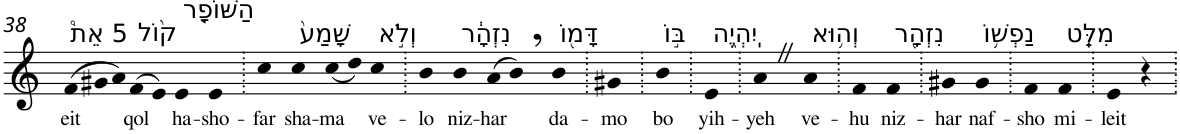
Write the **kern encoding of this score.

**kern	**text
*part1	*part1
*staff1	*staff1
*I"Piano	*
*I'Pno	*
!!LO:PB:g=z
*clefG2	*
*k[]	*
*Xtuplet	*
=38	=38
!LO:TX:a:t=5 אֵת֩	!
!	!LO:LY:b
(>12f	eit
12g#X	.
12a)	.
!LO:TX:a:t=ק֨וֹל	!
!	!LO:LY:b
(>8f	qol
8e)	.
!LO:TX:a:t=הַשּׁוֹפָ֤ר	!
!	!LO:LY:b
4e	ha-
!	!LO:LY:b
4e	-sho-
=39.	=39.
!	!LO:LY:b
4cc	-far
!LO:TX:a:t=שָׁמַע֙	!
!	!LO:LY:b
4cc	sha-
!	!LO:LY:b
(<8cc	-ma
8dd)	.
!LO:TX:a:t=וְלֹ֣א	!
!	!LO:LY:b
4cc	ve-
=40.	=40.
!	!LO:LY:b
4b	-lo
!LO:TX:a:t=נִזְהָ֔ר	!
!	!LO:LY:b
4b	niz-
!	!LO:LY:b
(>8a	-har
8b,)	.
!LO:TX:a:t=דָּמ֖וֹ	!
!	!LO:LY:b
4b	da-
=41.	=41.
!	!LO:LY:b
4g#X	-mo
=42.	=42.
!LO:TX:a:t=בּ֣וֹ	!
!	!LO:LY:b
4b	bo
=43.	=43.
!LO:TX:a:t=יִֽהְיֶ֑ה	!
!	!LO:LY:b
4e	yih-
=44.	=44.
!	!LO:LY:b
4aZ	-yeh
!LO:TX:a:t=וְה֥וּא	!
!	!LO:LY:b
4a	ve-
=45.	=45.
!	!LO:LY:b
4f	-hu
!LO:TX:a:t=נִזְהָ֖ר	!
!	!LO:LY:b
4f	niz-
=46.	=46.
!	!LO:LY:b
4g#X	-har
!LO:TX:a:t=נַפְשׁ֥וֹ	!
!	!LO:LY:b
4g#	naf-
=47.	=47.
!	!LO:LY:b
4f	-sho
!LO:TX:a:t=מִלֵּֽט	!
!	!LO:LY:b
4f	mi-
=48.	=48.
!	!LO:LY:b
4e	-leit
4r	.
=.	=.
*-	*-
